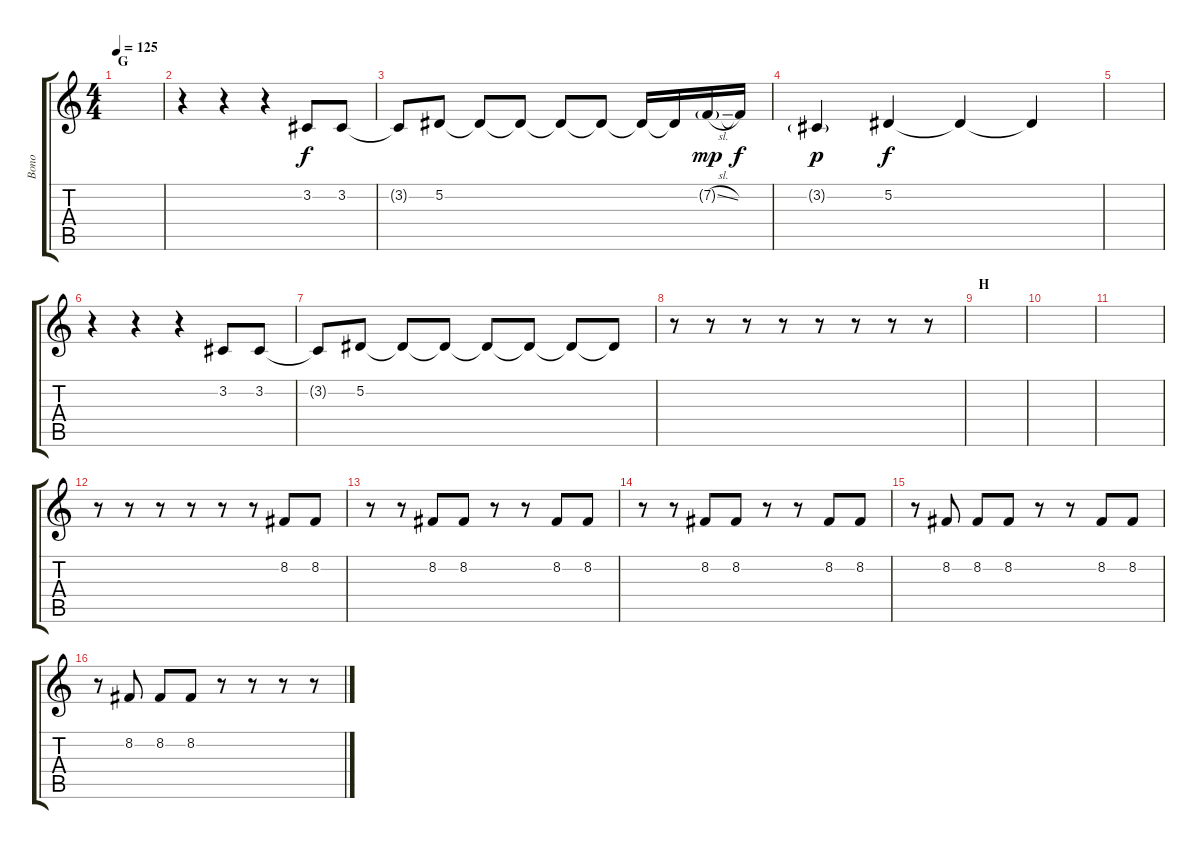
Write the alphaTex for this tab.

\track ("Bono" "Bono") {instrument electricpiano2}
\staff {score tabs}
\tuning (Eb4 Bb3 Gb3 Db3 Ab2 Eb2) {hide}
\ts (4 4)
\section ("" "G")
\tempo 125
\clef g2
\ks c
|
r.4 r.4 r.4 3.2.8 3.2.8 |
3.2{t}.8 5.2.8 5.2{t}.8 5.2{t}.8 5.2{t}.8 5.2{t}.8 5.2{t}.16 5.2{t}.16 7.2{sl g}.16{dy mp} 7.2{t}.16{dy f} |
3.2{g}.4{dy p} 5.2.4{dy f} 5.2{t}.4 5.2{t}.4 |
|
r.4 r.4 r.4 3.2.8 3.2.8 |
3.2{t}.8 5.2.8 5.2{t}.8 5.2{t}.8 5.2{t}.8 5.2{t}.8 5.2{t}.8 5.2{t}.8 |
r.8 r.8 r.8 r.8 r.8 r.8 r.8 r.8 |
\section ("" "H")
|
|
|
r.8 r.8 r.8 r.8 r.8 r.8 8.2.8 8.2.8 |
r.8 r.8 8.2.8 8.2.8 r.8 r.8 8.2.8 8.2.8 |
r.8 r.8 8.2.8 8.2.8 r.8 r.8 8.2.8 8.2.8 |
r.8 8.2.8 8.2.8 8.2.8 r.8 r.8 8.2.8 8.2.8 |
r.8 8.2.8 8.2.8 8.2.8 r.8 r.8 r.8 r.8
